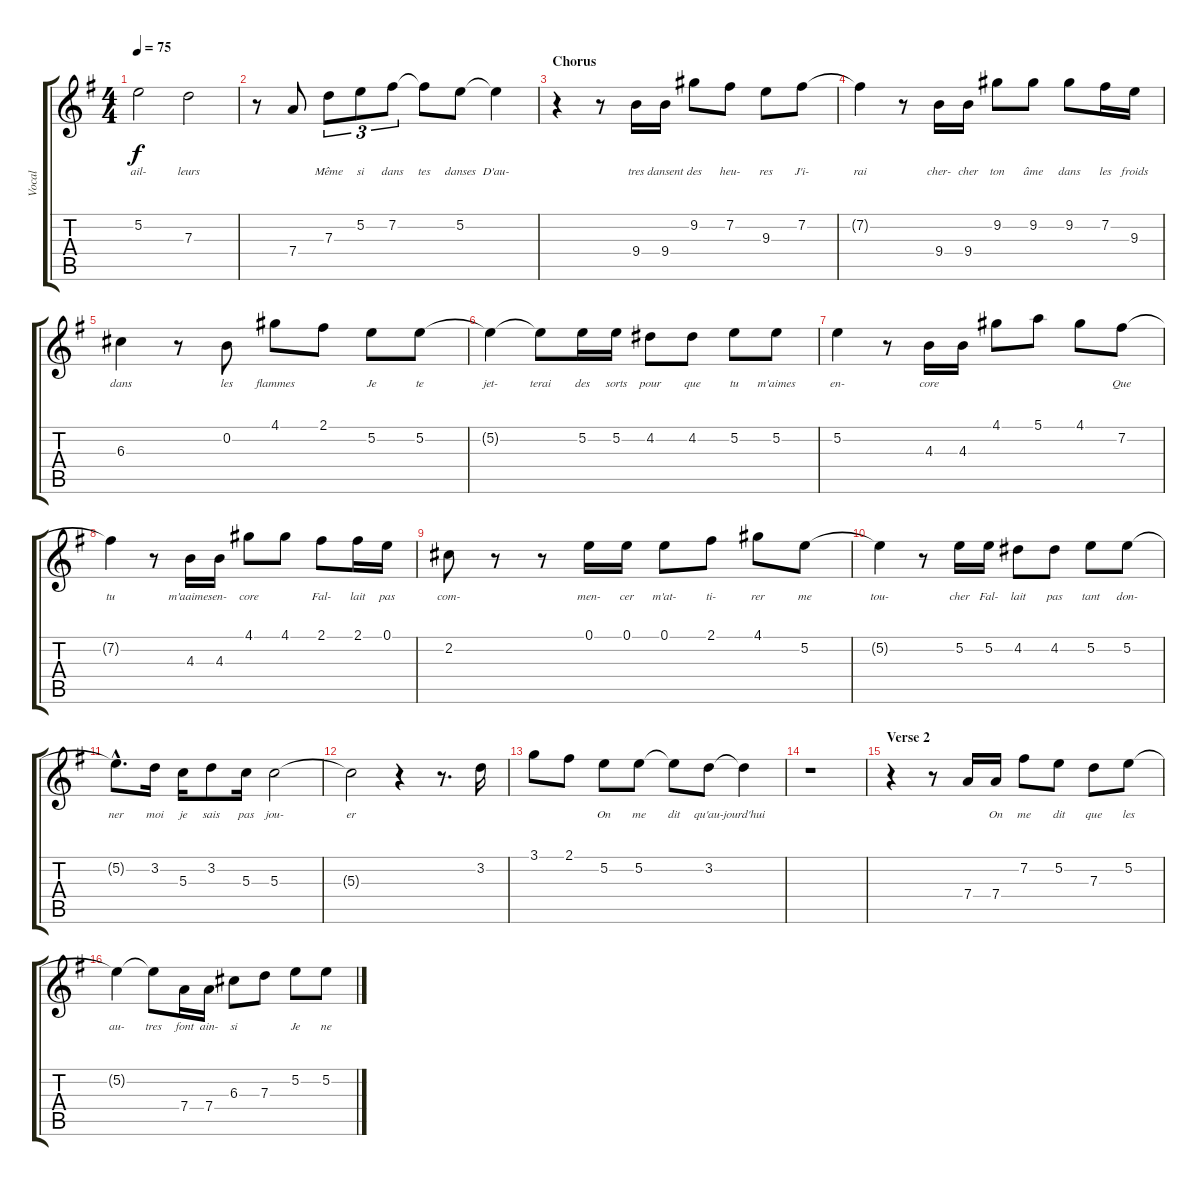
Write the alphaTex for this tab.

\track ("Vocal" "Vocal") {instrument electricguitarjazz}
\staff {score tabs}
\tuning (E4 B3 G3 D3 A2 E2) {hide}
\ts (4 4)
\tempo 75
\clef g2
\ks g
5.2{t}.2{lyrics (0 "ail-") lyrics (1 "") lyrics (2 "") lyrics (3 "") lyrics (4 "") dy f} 7.3.2{lyrics (0 "leurs") lyrics (1 "") lyrics (2 "") lyrics (3 "") lyrics (4 "")} |
r.8 7.4.8{lyrics (0 "") lyrics (1 "") lyrics (2 "") lyrics (3 "") lyrics (4 "")} 7.3.8{tu (3 2) lyrics (0 "Même") lyrics (1 "") lyrics (2 "") lyrics (3 "") lyrics (4 "")} 5.2.8{tu (3 2) lyrics (0 "si") lyrics (1 "") lyrics (2 "") lyrics (3 "") lyrics (4 "")} 7.2.8{tu (3 2) lyrics (0 "dans") lyrics (1 "") lyrics (2 "") lyrics (3 "") lyrics (4 "")} 7.2{t}.8{lyrics (0 "tes") lyrics (1 "") lyrics (2 "") lyrics (3 "") lyrics (4 "")} 5.2.8{lyrics (0 "danses") lyrics (1 "") lyrics (2 "") lyrics (3 "") lyrics (4 "")} 5.2{t}.4{lyrics (0 "D'au-") lyrics (1 "") lyrics (2 "") lyrics (3 "") lyrics (4 "")} |
\section ("" "Chorus")
r.4 r.8 9.4.16{lyrics (0 "tres") lyrics (1 "") lyrics (2 "") lyrics (3 "") lyrics (4 "")} 9.4.16{lyrics (0 "dansent") lyrics (1 "") lyrics (2 "") lyrics (3 "") lyrics (4 "")} 9.2.8{lyrics (0 "des") lyrics (1 "") lyrics (2 "") lyrics (3 "") lyrics (4 "")} 7.2.8{lyrics (0 "heu-") lyrics (1 "") lyrics (2 "") lyrics (3 "") lyrics (4 "")} 9.3.8{lyrics (0 "res") lyrics (1 "") lyrics (2 "") lyrics (3 "") lyrics (4 "")} 7.2.8{lyrics (0 "J'i-") lyrics (1 "") lyrics (2 "") lyrics (3 "") lyrics (4 "")} |
7.2{t}.4{lyrics (0 "rai") lyrics (1 "") lyrics (2 "") lyrics (3 "") lyrics (4 "")} r.8 9.4.16{lyrics (0 "cher-") lyrics (1 "") lyrics (2 "") lyrics (3 "") lyrics (4 "")} 9.4.16{lyrics (0 "cher") lyrics (1 "") lyrics (2 "") lyrics (3 "") lyrics (4 "")} 9.2.8{lyrics (0 "ton") lyrics (1 "") lyrics (2 "") lyrics (3 "") lyrics (4 "")} 9.2.8{lyrics (0 "âme") lyrics (1 "") lyrics (2 "") lyrics (3 "") lyrics (4 "")} 9.2.8{lyrics (0 "dans") lyrics (1 "") lyrics (2 "") lyrics (3 "") lyrics (4 "")} 7.2.16{lyrics (0 "les") lyrics (1 "") lyrics (2 "") lyrics (3 "") lyrics (4 "")} 9.3.16{lyrics (0 "froids") lyrics (1 "") lyrics (2 "") lyrics (3 "") lyrics (4 "")} |
6.3.4{lyrics (0 "dans") lyrics (1 "") lyrics (2 "") lyrics (3 "") lyrics (4 "")} r.8 0.2.8{lyrics (0 "les") lyrics (1 "") lyrics (2 "") lyrics (3 "") lyrics (4 "")} 4.1.8{lyrics (0 "flammes") lyrics (1 "") lyrics (2 "") lyrics (3 "") lyrics (4 "")} 2.1.8{lyrics (0 "") lyrics (1 "") lyrics (2 "") lyrics (3 "") lyrics (4 "")} 5.2.8{lyrics (0 "Je") lyrics (1 "") lyrics (2 "") lyrics (3 "") lyrics (4 "")} 5.2.8{lyrics (0 "te") lyrics (1 "") lyrics (2 "") lyrics (3 "") lyrics (4 "")} |
5.2{t}.4{lyrics (0 "jet-") lyrics (1 "") lyrics (2 "") lyrics (3 "") lyrics (4 "")} 5.2{t}.8{lyrics (0 "terai") lyrics (1 "") lyrics (2 "") lyrics (3 "") lyrics (4 "")} 5.2.16{lyrics (0 "des") lyrics (1 "") lyrics (2 "") lyrics (3 "") lyrics (4 "")} 5.2.16{lyrics (0 "sorts") lyrics (1 "") lyrics (2 "") lyrics (3 "") lyrics (4 "")} 4.2.8{lyrics (0 "pour") lyrics (1 "") lyrics (2 "") lyrics (3 "") lyrics (4 "")} 4.2.8{lyrics (0 "que") lyrics (1 "") lyrics (2 "") lyrics (3 "") lyrics (4 "")} 5.2.8{lyrics (0 "tu") lyrics (1 "") lyrics (2 "") lyrics (3 "") lyrics (4 "")} 5.2.8{lyrics (0 "m'aimes") lyrics (1 "") lyrics (2 "") lyrics (3 "") lyrics (4 "")} |
5.2.4{lyrics (0 "en-") lyrics (1 "") lyrics (2 "") lyrics (3 "") lyrics (4 "")} r.8 4.3.16{lyrics (0 "core") lyrics (1 "") lyrics (2 "") lyrics (3 "") lyrics (4 "")} 4.3.16{lyrics (0 "") lyrics (1 "") lyrics (2 "") lyrics (3 "") lyrics (4 "")} 4.1.8{lyrics (0 "") lyrics (1 "") lyrics (2 "") lyrics (3 "") lyrics (4 "")} 5.1.8{lyrics (0 "") lyrics (1 "") lyrics (2 "") lyrics (3 "") lyrics (4 "")} 4.1.8{lyrics (0 "") lyrics (1 "") lyrics (2 "") lyrics (3 "") lyrics (4 "")} 7.2.8{lyrics (0 "Que") lyrics (1 "") lyrics (2 "") lyrics (3 "") lyrics (4 "")} |
7.2{t}.4{lyrics (0 "tu") lyrics (1 "") lyrics (2 "") lyrics (3 "") lyrics (4 "")} r.8 4.3.16{lyrics (0 "m'aaimes") lyrics (1 "") lyrics (2 "") lyrics (3 "") lyrics (4 "")} 4.3.16{lyrics (0 "en-") lyrics (1 "") lyrics (2 "") lyrics (3 "") lyrics (4 "")} 4.1.8{lyrics (0 "core") lyrics (1 "") lyrics (2 "") lyrics (3 "") lyrics (4 "")} 4.1.8{lyrics (0 "") lyrics (1 "") lyrics (2 "") lyrics (3 "") lyrics (4 "")} 2.1.8{lyrics (0 "Fal-") lyrics (1 "") lyrics (2 "") lyrics (3 "") lyrics (4 "")} 2.1.16{lyrics (0 "lait") lyrics (1 "") lyrics (2 "") lyrics (3 "") lyrics (4 "")} 0.1.16{lyrics (0 "pas") lyrics (1 "") lyrics (2 "") lyrics (3 "") lyrics (4 "")} |
2.2.8{lyrics (0 "com-") lyrics (1 "") lyrics (2 "") lyrics (3 "") lyrics (4 "")} r.8 r.8 0.1.16{lyrics (0 "men-") lyrics (1 "") lyrics (2 "") lyrics (3 "") lyrics (4 "")} 0.1.16{lyrics (0 "cer") lyrics (1 "") lyrics (2 "") lyrics (3 "") lyrics (4 "")} 0.1.8{lyrics (0 "m'at-") lyrics (1 "") lyrics (2 "") lyrics (3 "") lyrics (4 "")} 2.1.8{lyrics (0 "ti-") lyrics (1 "") lyrics (2 "") lyrics (3 "") lyrics (4 "")} 4.1.8{lyrics (0 "rer") lyrics (1 "") lyrics (2 "") lyrics (3 "") lyrics (4 "")} 5.2.8{lyrics (0 "me") lyrics (1 "") lyrics (2 "") lyrics (3 "") lyrics (4 "")} |
5.2{t}.4{lyrics (0 "tou-") lyrics (1 "") lyrics (2 "") lyrics (3 "") lyrics (4 "")} r.8 5.2.16{lyrics (0 "cher") lyrics (1 "") lyrics (2 "") lyrics (3 "") lyrics (4 "")} 5.2.16{lyrics (0 "Fal-") lyrics (1 "") lyrics (2 "") lyrics (3 "") lyrics (4 "")} 4.2.8{lyrics (0 "lait") lyrics (1 "") lyrics (2 "") lyrics (3 "") lyrics (4 "")} 4.2.8{lyrics (0 "pas") lyrics (1 "") lyrics (2 "") lyrics (3 "") lyrics (4 "")} 5.2.8{lyrics (0 "tant") lyrics (1 "") lyrics (2 "") lyrics (3 "") lyrics (4 "")} 5.2.8{lyrics (0 "don-") lyrics (1 "") lyrics (2 "") lyrics (3 "") lyrics (4 "")} |
5.2{hac t}.8{d lyrics (0 "ner") lyrics (1 "") lyrics (2 "") lyrics (3 "") lyrics (4 "")} 3.2.16{lyrics (0 "moi") lyrics (1 "") lyrics (2 "") lyrics (3 "") lyrics (4 "")} 5.3.16{lyrics (0 "je") lyrics (1 "") lyrics (2 "") lyrics (3 "") lyrics (4 "")} 3.2.8{lyrics (0 "sais") lyrics (1 "") lyrics (2 "") lyrics (3 "") lyrics (4 "")} 5.3.16{lyrics (0 "pas") lyrics (1 "") lyrics (2 "") lyrics (3 "") lyrics (4 "")} 5.3.2{lyrics (0 "jou-") lyrics (1 "") lyrics (2 "") lyrics (3 "") lyrics (4 "")} |
5.3{t}.2{lyrics (0 "er") lyrics (1 "") lyrics (2 "") lyrics (3 "") lyrics (4 "")} r.4 r.8{d} 3.2.16{lyrics (0 "") lyrics (1 "") lyrics (2 "") lyrics (3 "") lyrics (4 "")} |
3.1.8{lyrics (0 "") lyrics (1 "") lyrics (2 "") lyrics (3 "") lyrics (4 "")} 2.1.8{lyrics (0 "") lyrics (1 "") lyrics (2 "") lyrics (3 "") lyrics (4 "")} 5.2.8{lyrics (0 "On") lyrics (1 "") lyrics (2 "") lyrics (3 "") lyrics (4 "")} 5.2.8{lyrics (0 "me") lyrics (1 "") lyrics (2 "") lyrics (3 "") lyrics (4 "")} 5.2{t}.8{lyrics (0 "dit") lyrics (1 "") lyrics (2 "") lyrics (3 "") lyrics (4 "")} 3.2.8{lyrics (0 "qu'au-") lyrics (1 "") lyrics (2 "") lyrics (3 "") lyrics (4 "")} 3.2{t}.4{lyrics (0 "jourd'hui") lyrics (1 "") lyrics (2 "") lyrics (3 "") lyrics (4 "")} |
r.1 |
\section ("" "Verse 2")
r.4 r.8 7.4.16{lyrics (0 "") lyrics (1 "") lyrics (2 "") lyrics (3 "") lyrics (4 "")} 7.4.16{lyrics (0 "On") lyrics (1 "") lyrics (2 "") lyrics (3 "") lyrics (4 "")} 7.2.8{lyrics (0 "me") lyrics (1 "") lyrics (2 "") lyrics (3 "") lyrics (4 "")} 5.2.8{lyrics (0 "dit") lyrics (1 "") lyrics (2 "") lyrics (3 "") lyrics (4 "")} 7.3.8{lyrics (0 "que") lyrics (1 "") lyrics (2 "") lyrics (3 "") lyrics (4 "")} 5.2.8{lyrics (0 "les") lyrics (1 "") lyrics (2 "") lyrics (3 "") lyrics (4 "")} |
5.2{t}.4{lyrics (0 "au-") lyrics (1 "") lyrics (2 "") lyrics (3 "") lyrics (4 "")} 5.2{t}.8{lyrics (0 "tres") lyrics (1 "") lyrics (2 "") lyrics (3 "") lyrics (4 "")} 7.4.16{lyrics (0 "font") lyrics (1 "") lyrics (2 "") lyrics (3 "") lyrics (4 "")} 7.4.16{lyrics (0 "ain-") lyrics (1 "") lyrics (2 "") lyrics (3 "") lyrics (4 "")} 6.3.8{lyrics (0 "si") lyrics (1 "") lyrics (2 "") lyrics (3 "") lyrics (4 "")} 7.3.8{lyrics (0 "") lyrics (1 "") lyrics (2 "") lyrics (3 "") lyrics (4 "")} 5.2.8{lyrics (0 "Je") lyrics (1 "") lyrics (2 "") lyrics (3 "") lyrics (4 "")} 5.2.8{lyrics (0 "ne") lyrics (1 "") lyrics (2 "") lyrics (3 "") lyrics (4 "")}
